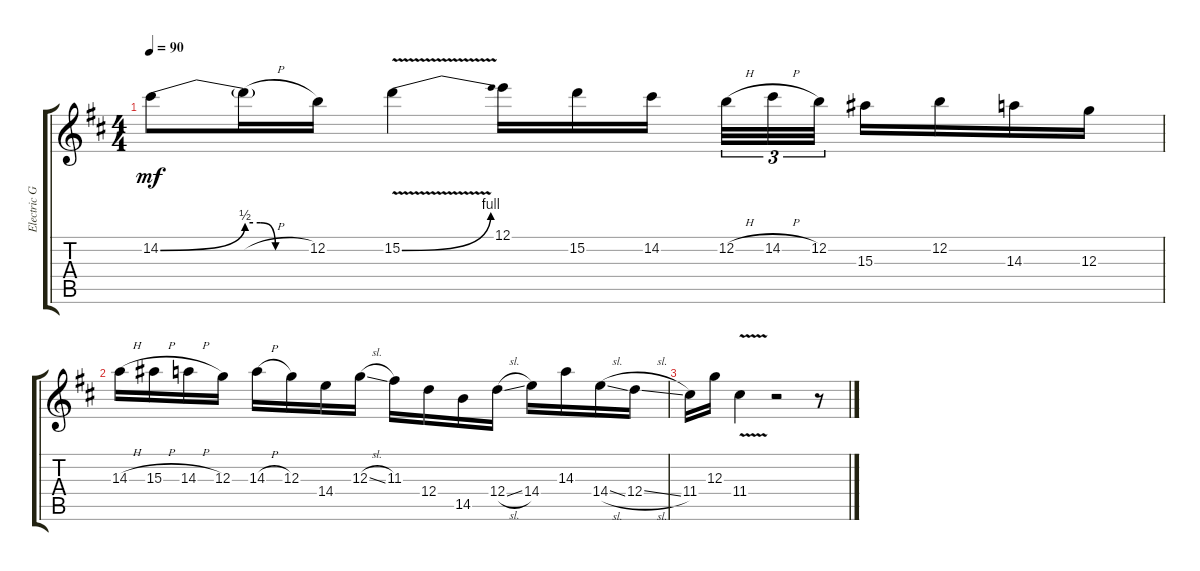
\track ("Electric Guitar" "Electric G") {instrument electricguitarclean}
\staff {score tabs}
\tuning (E4 B3 G3 D3 A2 E2) {hide}
\ts (4 4)
\tempo 90
\clef g2
\ks d
14.2{be (bend 0 0 60 2)}.8{dy mf instrument electricguitarclean} 14.2{be (custom 0 2 15 2 30 0 60 0) h t}.16 12.2.16 15.2{be (bend 0 0 60 4) v}.4 12.1.16 15.2.16 14.2.16 12.2{h}.32{tu (3 2)} 14.2{h}.32{tu (3 2)} 12.2.32{tu (3 2)} 15.3.16 12.2.16 14.3.16 12.3.16 |
14.3{h}.16 15.3{h}.16 14.3{h}.16 12.3.16 14.3{h}.16 12.3.16 14.4.16 12.3{sl}.16 11.3.16 12.4.16 14.5.16 12.4{sl}.16 14.4.16 14.3.16 14.4{sl}.16 12.4{sl}.16 |
11.4.16 12.3.16 11.4{v}.4 r.2 r.8
